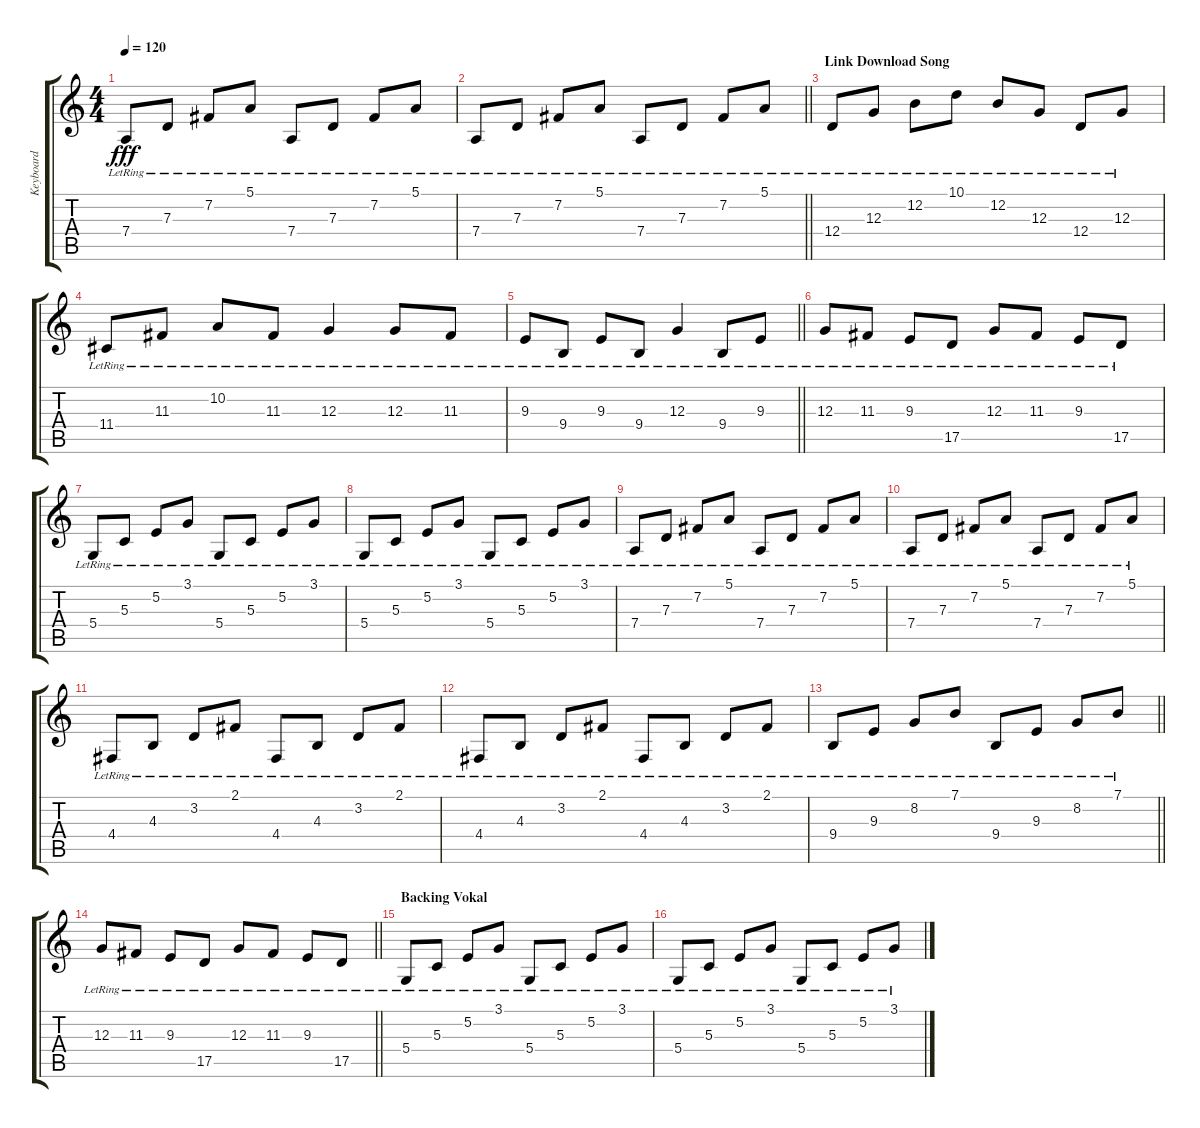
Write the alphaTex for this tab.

\track ("Keyboard" "Keyboard") {instrument brightacousticpiano}
\staff {score tabs}
\tuning (E4 B3 G3 D3 A2 E2) {hide}
\ts (4 4)
\tempo 120
\clef g2
\ks c
7.4{lr}.8{dy fff} 7.3{lr}.8 7.2{lr}.8 5.1{lr}.8 7.4{lr}.8 7.3{lr}.8 7.2{lr}.8 5.1{lr}.8 |
\barLineRight lightlight
7.4{lr}.8 7.3{lr}.8 7.2{lr}.8 5.1{lr}.8 7.4{lr}.8 7.3{lr}.8 7.2{lr}.8 5.1{lr}.8 |
\section ("" "Link Download Song")
12.4{lr}.8 12.3{lr}.8 12.2{lr}.8 10.1{lr}.8 12.2{lr}.8 12.3{lr}.8 12.4{lr}.8 12.3{lr}.8 |
11.4{lr}.8 11.3{lr}.8 10.2{lr}.8 11.3{lr}.8 12.3{lr}.4 12.3{lr}.8 11.3{lr}.8 |
\barLineRight lightlight
9.3{lr}.8 9.4{lr}.8 9.3{lr}.8 9.4{lr}.8 12.3{lr}.4 9.4{lr}.8 9.3{lr}.8 |
12.3{lr}.8 11.3{lr}.8 9.3{lr}.8 17.5{lr}.8 12.3{lr}.8 11.3{lr}.8 9.3{lr}.8 17.5{lr}.8 |
5.4{lr}.8 5.3{lr}.8 5.2{lr}.8 3.1{lr}.8 5.4{lr}.8 5.3{lr}.8 5.2{lr}.8 3.1{lr}.8 |
5.4{lr}.8 5.3{lr}.8 5.2{lr}.8 3.1{lr}.8 5.4{lr}.8 5.3{lr}.8 5.2{lr}.8 3.1{lr}.8 |
7.4{lr}.8 7.3{lr}.8 7.2{lr}.8 5.1{lr}.8 7.4{lr}.8 7.3{lr}.8 7.2{lr}.8 5.1{lr}.8 |
7.4{lr}.8 7.3{lr}.8 7.2{lr}.8 5.1{lr}.8 7.4{lr}.8 7.3{lr}.8 7.2{lr}.8 5.1{lr}.8 |
4.4{lr}.8 4.3{lr}.8 3.2{lr}.8 2.1{lr}.8 4.4{lr}.8 4.3{lr}.8 3.2{lr}.8 2.1{lr}.8 |
4.4{lr}.8 4.3{lr}.8 3.2{lr}.8 2.1{lr}.8 4.4{lr}.8 4.3{lr}.8 3.2{lr}.8 2.1{lr}.8 |
\barLineRight lightlight
9.4{lr}.8 9.3{lr}.8 8.2{lr}.8 7.1{lr}.8 9.4{lr}.8 9.3{lr}.8 8.2{lr}.8 7.1{lr}.8 |
\barLineRight lightlight
12.3{lr}.8 11.3{lr}.8 9.3{lr}.8 17.5{lr}.8 12.3{lr}.8 11.3{lr}.8 9.3{lr}.8 17.5{lr}.8 |
\section ("" "Backing Vokal")
5.4{lr}.8 5.3{lr}.8 5.2{lr}.8 3.1{lr}.8 5.4{lr}.8 5.3{lr}.8 5.2{lr}.8 3.1{lr}.8 |
5.4{lr}.8 5.3{lr}.8 5.2{lr}.8 3.1{lr}.8 5.4{lr}.8 5.3{lr}.8 5.2{lr}.8 3.1{lr}.8
